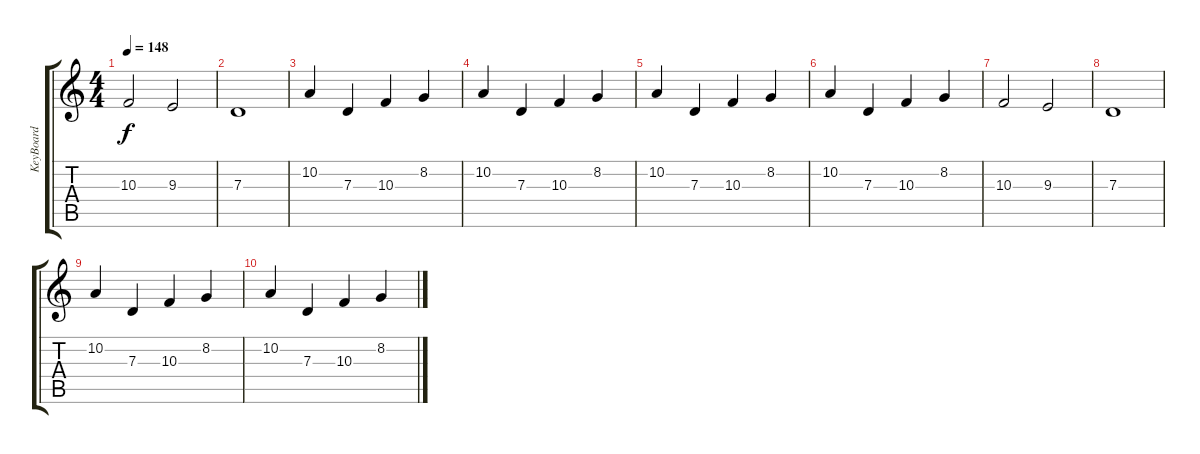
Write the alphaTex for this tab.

\track ("KeyBoard " "KeyBoard ") {instrument lead2sawtooth}
\staff {score tabs}
\tuning (E4 B3 G3 D3 A2 E2) {hide}
\ts (4 4)
\tempo 148
\clef g2
\ks c
10.3.2{dy f} 9.3.2 |
7.3.1 |
10.2.4 7.3.4 10.3.4 8.2.4 |
10.2.4 7.3.4 10.3.4 8.2.4 |
10.2.4 7.3.4 10.3.4 8.2.4 |
10.2.4 7.3.4 10.3.4 8.2.4 |
10.3.2 9.3.2 |
7.3.1 |
10.2.4 7.3.4 10.3.4 8.2.4 |
10.2.4 7.3.4 10.3.4 8.2.4
